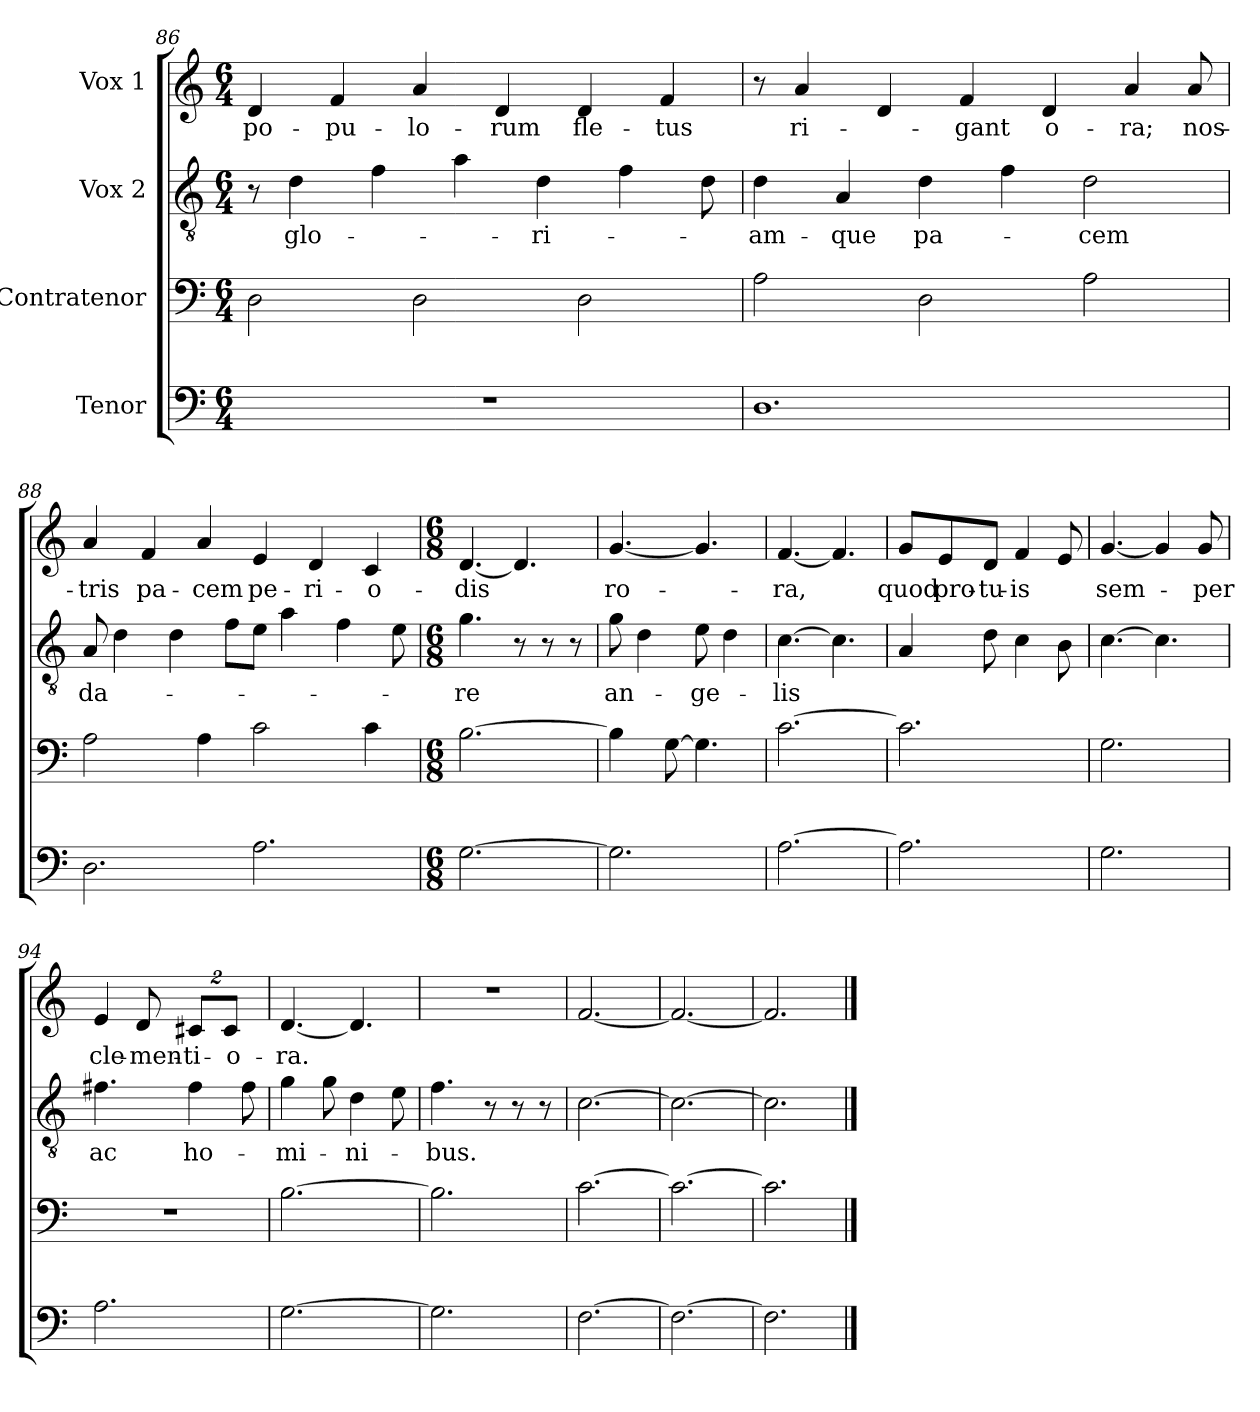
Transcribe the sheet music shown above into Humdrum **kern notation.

**kern	**kern	**kern	**text	**kern	**text
*part4	*part3	*part2	*part2	*part1	*part1
*staff4	*staff3	*staff2	*staff2	*staff1	*staff1
*I"Tenor	*I"Contratenor	*I"Vox 2	*	*I"Vox 1	*
!!LO:PB:g=z
*clefF4	*clefF4	*clefGv2	*	*clefG2	*
*k[]	*k[]	*k[]	*	*k[]	*
*C:	*C:	*C:	*	*C:	*
*M6/4	*M6/4	*M6/4	*	*M6/4	*
=86	=86	=86	=86	=86	=86
!	!	!	!	!	!LO:LY:b
1.r	2D\	8r	.	4d/	po-
!	!	!	!LO:LY:b	!	!
.	.	4d\	glo-	.	.
!	!	!	!	!	!LO:LY:b
.	.	.	.	4f/	-pu-
.	.	4f\	.	.	.
!	!	!	!	!	!LO:LY:b
.	2D\	.	.	4a/	-lo-
.	.	4a\	.	.	.
!	!	!	!	!	!LO:LY:b
.	.	.	.	4d/	-rum
!	!	!	!LO:LY:b	!	!
.	.	4d\	-ri-	.	.
!	!	!	!	!	!LO:LY:b
.	2D\	.	.	4d/	fle-
.	.	4f\	.	.	.
!	!	!	!	!	!LO:LY:b
.	.	.	.	4f/	-tus
.	.	8d\	.	.	.
=87	=87	=87	=87	=87	=87
!	!	!	!LO:LY:b	!	!
1.D	2A\	4d\	-am-	8r	.
!	!	!	!	!	!LO:LY:b
.	.	.	.	4a/	ri-
!	!	!	!LO:LY:b	!	!
.	.	4A/	-que	.	.
.	.	.	.	4d/	.
!	!	!	!LO:LY:b	!	!
.	2D\	4d\	pa-	.	.
!	!	!	!	!	!LO:LY:b
.	.	.	.	4f/	-gant
.	.	4f\	.	.	.
!	!	!	!	!	!LO:LY:b
.	.	.	.	4d/	o-
!	!	!	!LO:LY:b	!	!
.	2A\	2d\	-cem	.	.
!	!	!	!	!	!LO:LY:b
.	.	.	.	4a/	-ra;
!	!	!	!	!	!LO:LY:b
.	.	.	.	8a/	nos-
=88	=88	=88	=88	=88	=88
!	!	!	!LO:LY:b	!	!LO:LY:b
2.D\	2A\	8A/	da-	4a/	-tris
.	.	4d\	.	.	.
!	!	!	!	!	!LO:LY:b
.	.	.	.	4f/	pa-
.	.	4d\	.	.	.
!	!	!	!	!	!LO:LY:b
.	4A\	.	.	4a/	-cem
.	.	8f\L	.	.	.
!	!	!	!	!	!LO:LY:b
2.A\	2c\	8e\J	.	4e/	pe-
.	.	4a\	.	.	.
!	!	!	!	!	!LO:LY:b
.	.	.	.	4d/	-ri-
.	.	4f\	.	.	.
!	!	!	!	!	!LO:LY:b
.	4c\	.	.	4c/	-o-
.	.	8e\	.	.	.
!!LO:LB:g=z
=89	=89	=89	=89	=89	=89
*M6/8	*M6/8	*M6/8	*	*M6/8	*
!	!	!	!LO:LY:b	!	!LO:LY:b
[2.G\	[2.B\	4.g\	-re	[4.d/	-dis
.	.	8r	.	4.d/]	.
.	.	8r	.	.	.
.	.	8r	.	.	.
=90	=90	=90	=90	=90	=90
!	!	!	!LO:LY:b	!	!LO:LY:b
2.G\]	4B\]	8g\	an-	[4.g/	ro-
.	.	4d\	.	.	.
.	[8G\	.	.	.	.
!	!	!	!LO:LY:b	!	!
.	4.G\]	8e\	-ge-	4.g/]	.
.	.	4d\	.	.	.
=91	=91	=91	=91	=91	=91
!	!	!	!LO:LY:b	!	!LO:LY:b
[2.A\	[2.c\	[4.c\	-lis	[4.f/	-ra,
.	.	4.c\]	.	4.f/]	.
=92	=92	=92	=92	=92	=92
!	!	!	!	!	!LO:LY:b
2.A\]	2.c\]	4A/	.	8g/L	quod
!	!	!	!	!	!LO:LY:b
.	.	.	.	8e/	pro-
!	!	!	!	!	!LO:LY:b
.	.	8d\	.	8d/J	-tu-
!	!	!	!	!	!LO:LY:b
.	.	4c\	.	4f/	-is
.	.	8B\	.	8e/	.
=93	=93	=93	=93	=93	=93
!	!	!	!	!	!LO:LY:b
2.G\	2.G\	[4.c\	.	[4.g/	sem-
.	.	4.c\]	.	4g/]	.
!	!	!	!	!	!LO:LY:b
.	.	.	.	8g/	-per
=94	=94	=94	=94	=94	=94
!	!	!	!LO:LY:b	!	!LO:LY:b
2.A\	2.r	4.f#X\	ac	4e/	cle-
!	!	!	!	!	!LO:LY:b
.	.	.	.	8d/	-men-
!	!	!	!LO:LY:b	!	!LO:LY:b
.	.	4f#\	ho-	16%3c#X/L	-ti-
!	!	!	!	!	!LO:LY:b
.	.	.	.	16%3c#/J	-o-
.	.	8f#\	.	.	.
!!LO:LB:g=z
=95	=95	=95	=95	=95	=95
!	!	!	!LO:LY:b	!	!LO:LY:b
[2.G\	[2.B\	4g\	-mi-	[4.d/	-ra.
.	.	8g\	.	.	.
!	!	!	!LO:LY:b	!	!
.	.	4d\	-ni-	4.d/]	.
.	.	8e\	.	.	.
=96	=96	=96	=96	=96	=96
!	!	!	!LO:LY:b	!	!
2.G\]	2.B\]	4.f\	-bus.	2.r	.
.	.	8r	.	.	.
.	.	8r	.	.	.
.	.	8r	.	.	.
=97	=97	=97	=97	=97	=97
[2.F\	[2.c\	[2.c\	.	[2.f/	.
=98	=98	=98	=98	=98	=98
2.F\_	2.c\_	2.c\_	.	2.f/_	.
=99	=99	=99	=99	=99	=99
2.F\]	2.c\]	2.c\]	.	2.f/]	.
==	==	==	==	==	==
*-	*-	*-	*-	*-	*-
